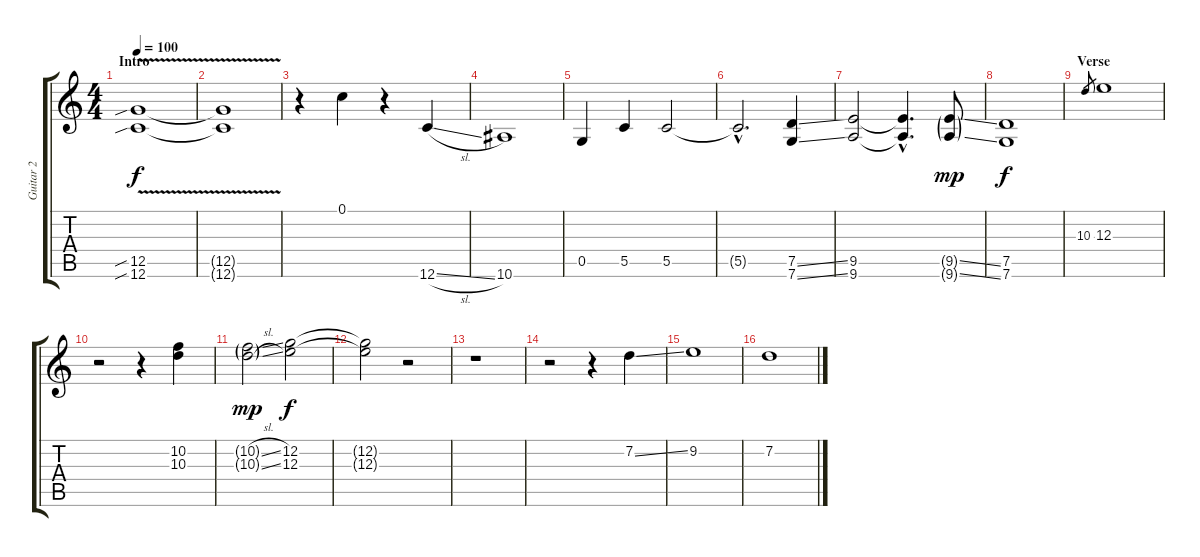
\track ("Guitar 2" "Guitar 2") {instrument acousticguitarnylon}
\staff {score tabs}
\tuning (C4 G3 E3 C3 G2 C2) {hide}
\ts (4 4)
\section ("" "Intro")
\tempo 100
\clef g2
\ks c
(12.5{v sib} 12.6{sib}).1{dy f instrument acousticguitarnylon} |
(12.5{t} 12.6{t}).1 |
r.4 0.1.4 r.4 12.6{sl}.4 |
10.6.1 |
0.5.4 5.5.4 5.5.2 |
5.5{hac t}.2{d} (7.5{ss} 7.6{ss}).4 |
(9.5 9.6).2 (9.5{hac t} 9.6{hac t}).4{d} (9.5{ss g} 9.6{ss g}).8{dy mp} |
(7.5 7.6).1{dy f} |
\section ("" "Verse")
10.3.8{gr} 12.3.1 |
r.2 r.4 (10.2 10.3).4 |
(10.2{sl g} 10.3{sl g}).2{dy mp} (12.2 12.3).2{dy f} |
(12.2{t} 12.3{t}).2 r.2 |
r.1 |
r.2 r.4 7.2{ss}.4 |
9.2.1 |
7.2.1
